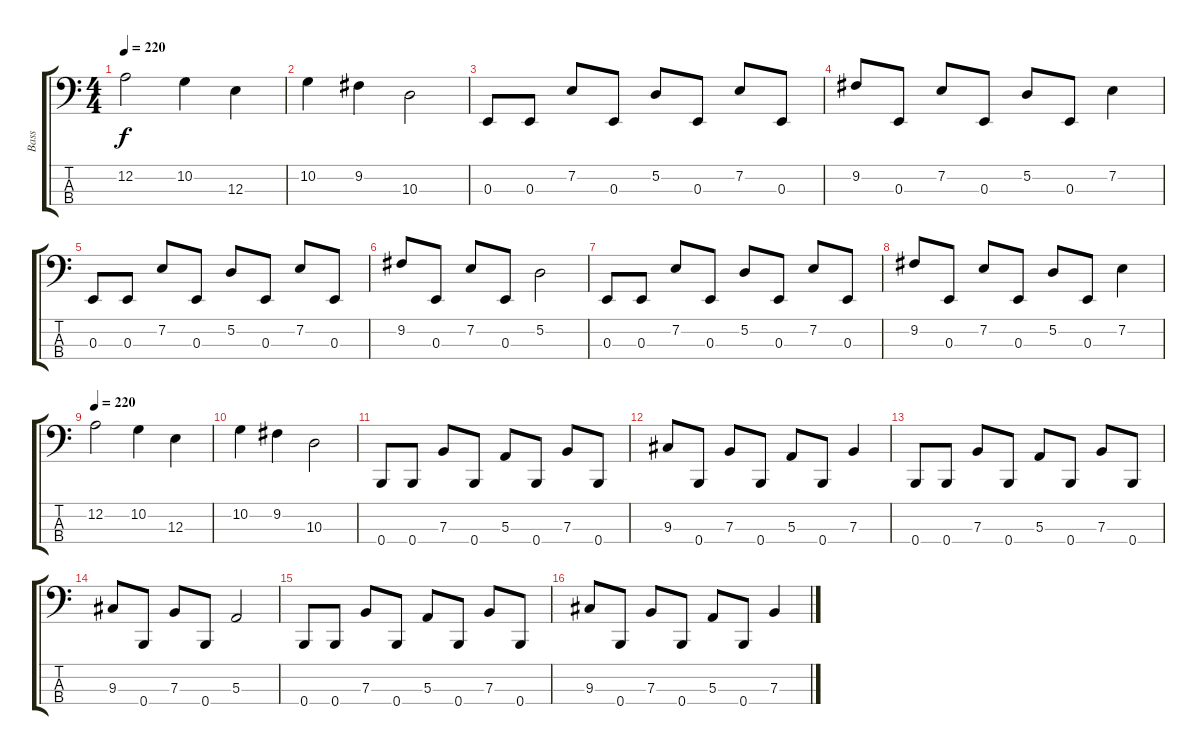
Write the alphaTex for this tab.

\track ("Bass" "Bass") {instrument electricbasspick}
\staff {score tabs}
\tuning (D2 A1 E1 B0) {hide}
\ts (4 4)
\tempo 220
\clef f4
\ks c
12.2.2{dy f} 10.2.4 12.3.4 |
10.2.4 9.2.4 10.3.2 |
0.3.8 0.3.8 7.2.8 0.3.8 5.2.8 0.3.8 7.2.8 0.3.8 |
9.2.8 0.3.8 7.2.8 0.3.8 5.2.8 0.3.8 7.2.4 |
0.3.8 0.3.8 7.2.8 0.3.8 5.2.8 0.3.8 7.2.8 0.3.8 |
9.2.8 0.3.8 7.2.8 0.3.8 5.2.2 |
0.3.8 0.3.8 7.2.8 0.3.8 5.2.8 0.3.8 7.2.8 0.3.8 |
9.2.8 0.3.8 7.2.8 0.3.8 5.2.8 0.3.8 7.2.4 |
\tempo 220
12.2.2 10.2.4 12.3.4 |
10.2.4 9.2.4 10.3.2 |
0.4.8 0.4.8 7.3.8 0.4.8 5.3.8 0.4.8 7.3.8 0.4.8 |
9.3.8 0.4.8 7.3.8 0.4.8 5.3.8 0.4.8 7.3.4 |
0.4.8 0.4.8 7.3.8 0.4.8 5.3.8 0.4.8 7.3.8 0.4.8 |
9.3.8 0.4.8 7.3.8 0.4.8 5.3.2 |
0.4.8 0.4.8 7.3.8 0.4.8 5.3.8 0.4.8 7.3.8 0.4.8 |
9.3.8 0.4.8 7.3.8 0.4.8 5.3.8 0.4.8 7.3.4
